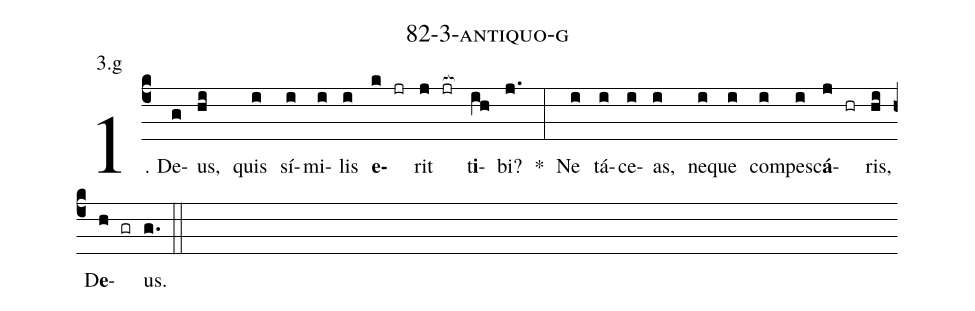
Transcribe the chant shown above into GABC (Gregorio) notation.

name: 82-3-antiquo-g;
annotation: 3.g;
%%
(c4)1. De(g)us,(hi) quis(i) sí(i)mi(i)lis(i) <b>e</b>(k jr)rit(j jr[ocb:1{]) t<b>i</b>(ih[ocb:0}])bi?(j.) *(:) Ne(i) tá(i)ce(i)as,(i) ne(i)que(i) com(i)pes(i)c<b>á</b>(j hr)ris,(hi) D<b>e</b>(h gr)us.(g.) (::)
